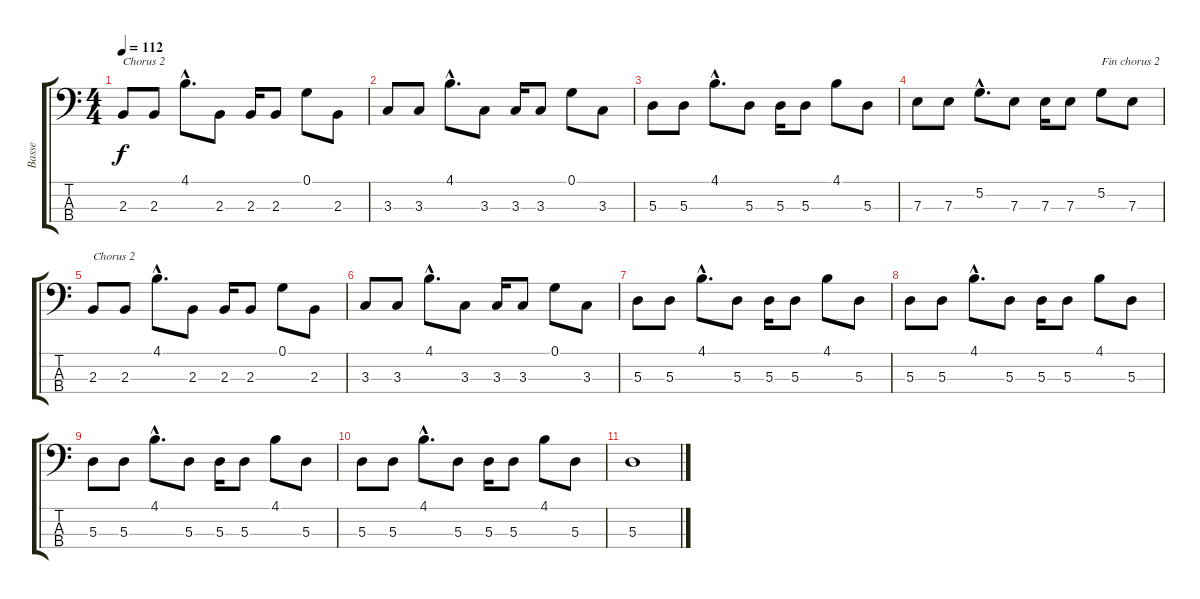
\track ("Basse" "Basse") {instrument electricbasspick}
\staff {score tabs}
\tuning (G2 D2 A1 E1) {hide}
\ts (4 4)
\tempo 112
\clef f4
\ks c
2.3.8{txt "Chorus 2" dy f} 2.3.8 4.1{hac}.8{d} 2.3.8 2.3.16 2.3.8 0.1.8 2.3.8 |
3.3.8 3.3.8 4.1{hac}.8{d} 3.3.8 3.3.16 3.3.8 0.1.8 3.3.8 |
5.3.8 5.3.8 4.1{hac}.8{d} 5.3.8 5.3.16 5.3.8 4.1.8 5.3.8 |
7.3.8 7.3.8 5.2{hac}.8{d} 7.3.8 7.3.16 7.3.8 5.2.8{txt "Fin chorus 2"} 7.3.8 |
2.3.8{txt "Chorus 2"} 2.3.8 4.1{hac}.8{d} 2.3.8 2.3.16 2.3.8 0.1.8 2.3.8 |
3.3.8 3.3.8 4.1{hac}.8{d} 3.3.8 3.3.16 3.3.8 0.1.8 3.3.8 |
5.3.8 5.3.8 4.1{hac}.8{d} 5.3.8 5.3.16 5.3.8 4.1.8 5.3.8 |
5.3.8 5.3.8 4.1{hac}.8{d} 5.3.8 5.3.16 5.3.8 4.1.8 5.3.8 |
5.3.8 5.3.8 4.1{hac}.8{d} 5.3.8 5.3.16 5.3.8 4.1.8 5.3.8 |
5.3.8 5.3.8 4.1{hac}.8{d} 5.3.8 5.3.16 5.3.8 4.1.8 5.3.8 |
5.3.1
